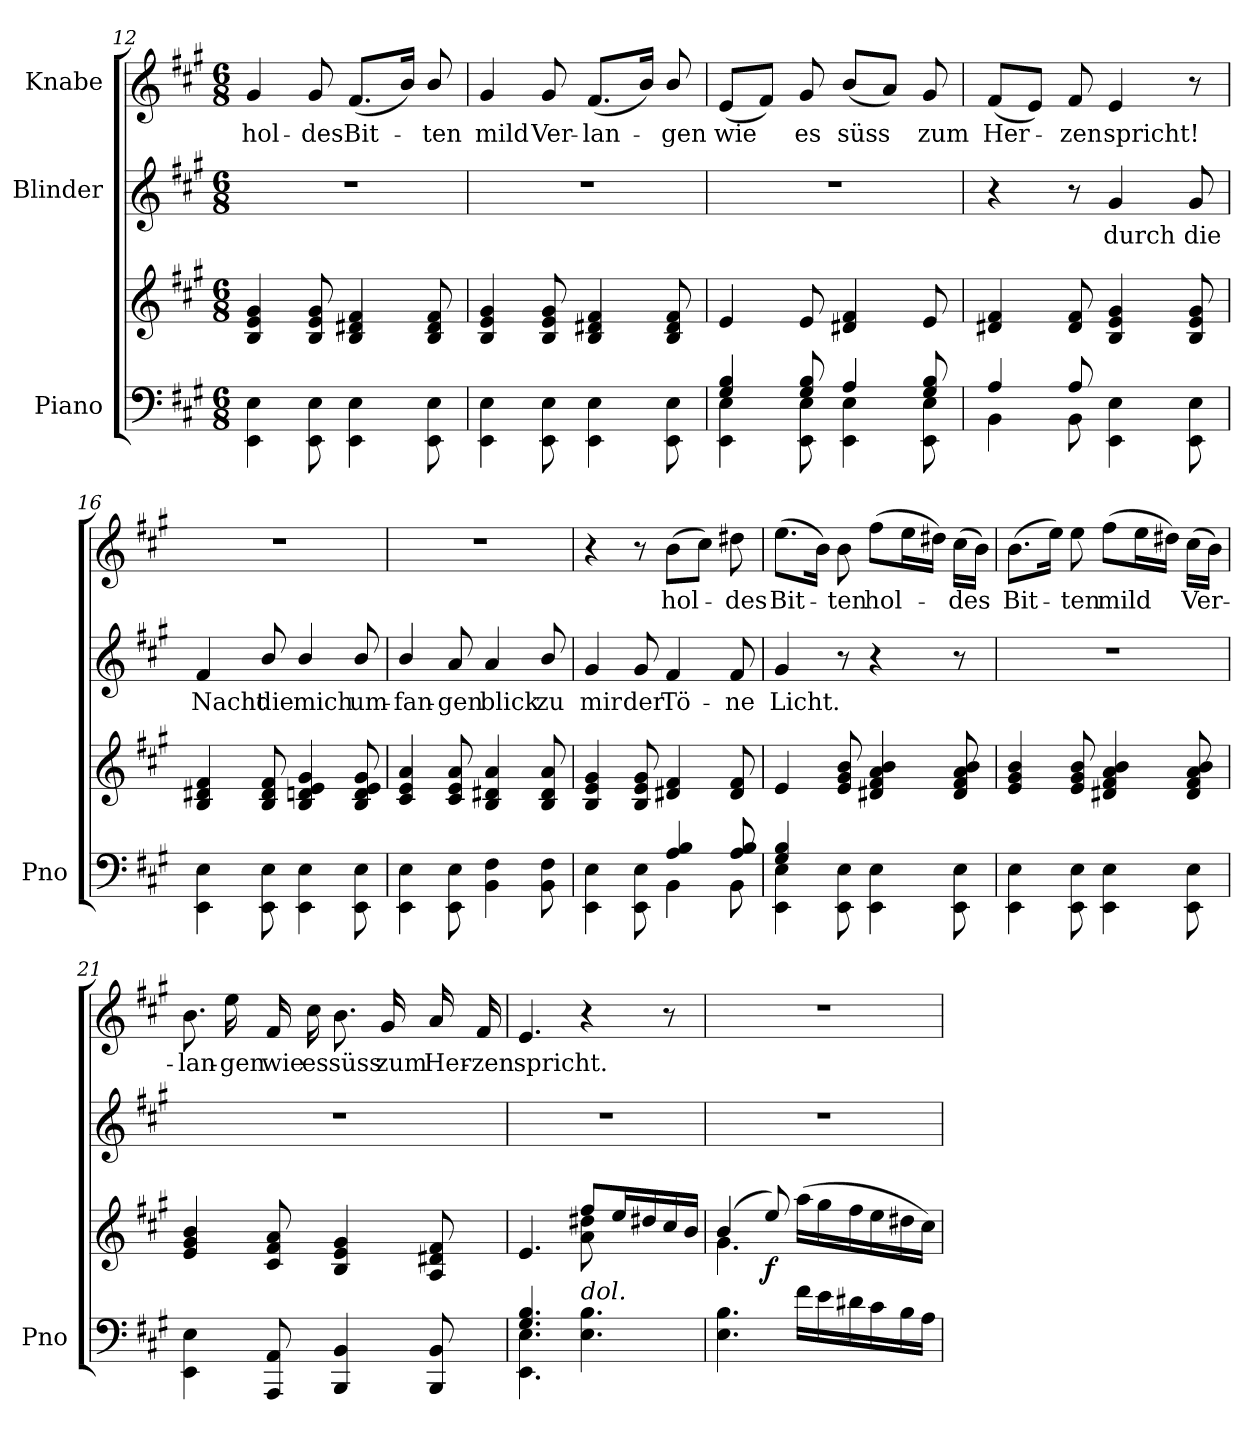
**kern	**kern	**dynam	**kern	**text	**kern	**text
*part3	*part3	*part3	*part2	*part2	*part1	*part1
*staff4	*staff3	*staff3/4	*staff2	*staff2	*staff1	*staff1
*I"Piano	*	*	*I"Blinder	*	*I"Knabe	*
*I'Pno	*	*	*	*	*	*
*clefF4	*clefG2	*	*clefG2	*	*clefG2	*
*k[f#c#g#]	*k[f#c#g#]	*	*k[f#c#g#]	*	*k[f#c#g#]	*
*M6/8	*M6/8	*	*M6/8	*	*M6/8	*
=12	=12	=12	=12	=12	=12	=12
!	!	!	!	!	!	!LO:LY:b
4EE\ 4E\	4B/ 4e/ 4g#/	.	2.r	.	4g#/	hol-
!	!	!	!	!	!	!LO:LY:b
8EE\ 8E\	8B/ 8e/ 8g#/	.	.	.	8g#/	-des
!	!	!	!	!	!	!LO:LY:b
4EE\ 4E\	4B/ 4d#X/ 4f#/	.	.	.	(<8.f#/L	Bit-
.	.	.	.	.	16b/Jk)	.
!	!	!	!	!	!	!LO:LY:b
8EE\ 8E\	8B/ 8d#/ 8f#/	.	.	.	8b/	-ten
!!LO:LB:g=z
=13	=13	=13	=13	=13	=13	=13
!	!	!	!	!	!	!LO:LY:b
4EE\ 4E\	4B/ 4e/ 4g#/	.	2.r	.	4g#/	mild
!	!	!	!	!	!	!LO:LY:b
8EE\ 8E\	8B/ 8e/ 8g#/	.	.	.	8g#/	Ver-
!	!	!	!	!	!	!LO:LY:b
4EE\ 4E\	4B/ 4d#X/ 4f#/	.	.	.	(<8.f#/L	-lan-
.	.	.	.	.	16b/Jk)	.
!	!	!	!	!	!	!LO:LY:b
8EE\ 8E\	8B/ 8d#/ 8f#/	.	.	.	8b/	-gen
=14	=14	=14	=14	=14	=14	=14
*^	*	*	*	*	*	*
!	!	!	!	!	!	!	!LO:LY:b
4EE\ 4E\	4G#/ 4B/	4e/	.	2.r	.	(<8e/L	wie
.	.	.	.	.	.	8f#/J)	.
!	!	!	!	!	!	!	!LO:LY:b
8EE\ 8E\	8G#/ 8B/	8e/	.	.	.	8g#/	es
!	!	!	!	!	!	!	!LO:LY:b
4EE\ 4E\	4A/	4d#X/ 4f#/	.	.	.	(<8b/L	süss
.	.	.	.	.	.	8a/J)	.
!	!	!	!	!	!	!	!LO:LY:b
8EE\ 8E\	8G#/ 8B/	8e/	.	.	.	8g#/	zum
=15	=15	=15	=15	=15	=15	=15	=15
!	!	!	!	!	!	!	!LO:LY:b
4BB\	4A/	4d#X/ 4f#/	.	4r	.	(<8f#/L	Her-
.	.	.	.	.	.	8e/J)	.
!	!	!	!	!	!	!	!LO:LY:b
8BB\	8A/	8d#/ 8f#/	.	8r	.	8f#/	-zen
!	!	!	!	!	!LO:LY:b	!	!LO:LY:b
4EE\ 4E\	8reyy	4B/ 4e/ 4g#/	.	4g#/	durch	4e/	spricht!
.	4reyy	.	.	.	.	.	.
!	!	!	!	!	!LO:LY:b	!	!
8EE\ 8E\	.	8B/ 8e/ 8g#/	.	8g#/	die	8r	.
*v	*v	*	*	*	*	*	*
=16	=16	=16	=16	=16	=16	=16
!	!	!	!	!LO:LY:b	!	!
4EE\ 4E\	4B/ 4d#X/ 4f#/	.	4f#/	Nacht	2.r	.
!	!	!	!	!LO:LY:b	!	!
8EE\ 8E\	8B/ 8d#/ 8f#/	.	8b/	die	.	.
!	!	!	!	!LO:LY:b	!	!
4EE\ 4E\	4B/ 4dn/ 4e/ 4g#/	.	4b/	mich	.	.
!	!	!	!	!LO:LY:b	!	!
8EE\ 8E\	8B/ 8d/ 8e/ 8g#/	.	8b/	um-	.	.
=17	=17	=17	=17	=17	=17	=17
!	!	!	!	!LO:LY:b	!	!
4EE\ 4E\	4c#/ 4e/ 4a/	.	4b/	-fan-	2.r	.
!	!	!	!	!LO:LY:b	!	!
8EE\ 8E\	8c#/ 8e/ 8a/	.	8a/	-gen	.	.
!	!	!	!	!LO:LY:b	!	!
4BB\ 4F#\	4B/ 4d#X/ 4a/	.	4a/	blick	.	.
!	!	!	!	!LO:LY:b	!	!
8BB\ 8F#\	8B/ 8d#/ 8a/	.	8b/	zu	.	.
!!LO:LB:g=z
=18	=18	=18	=18	=18	=18	=18
*^	*	*	*	*	*	*
!	!	!	!	!	!LO:LY:b	!	!
4EE\ 4E\	4.reyy	4B/ 4e/ 4g#/	.	4g#/	mir	4r	.
!	!	!	!	!	!LO:LY:b	!	!
8EE\ 8E\	.	8B/ 8e/ 8g#/	.	8g#/	der	8r	.
!	!	!	!	!	!LO:LY:b	!	!LO:LY:b
4BB\	4A/ 4B/	4d#X/ 4f#/	.	4f#/	Tö-	(>8b\L	hol-
.	.	.	.	.	.	8cc#\J)	.
!	!	!	!	!	!LO:LY:b	!	!LO:LY:b
8BB\	8A/ 8B/	8d#/ 8f#/	.	8f#/	-ne	8dd#X\	-des
=19	=19	=19	=19	=19	=19	=19	=19
!	!	!	!	!	!LO:LY:b	!	!LO:LY:b
4EE\ 4E\	4G#/ 4B/	4e/	.	4g#/	Licht.	(>8.ee\L	Bit-
.	.	.	.	.	.	16b\Jk)	.
!	!	!	!	!	!	!	!LO:LY:b
8EE\ 8E\	2reyy	8e/ 8g#/ 8b/	.	8r	.	8b\	-ten
!	!	!	!	!	!	!	!LO:LY:b
4EE\ 4E\	.	4d#X/ 4f#/ 4a/ 4b/	.	4r	.	(>8ff#\L	hol-
.	.	.	.	.	.	16ee\L	.
.	.	.	.	.	.	16dd#X\JJ)	.
!	!	!	!	!	!	!	!LO:LY:b
8EE\ 8E\	.	8d#/ 8f#/ 8a/ 8b/	.	8r	.	(>16cc#\LL	-des
.	.	.	.	.	.	16b\JJ)	.
*v	*v	*	*	*	*	*	*
=20	=20	=20	=20	=20	=20	=20
!	!	!	!	!	!	!LO:LY:b
4EE\ 4E\	4e/ 4g#/ 4b/	.	2.r	.	(>8.b\L	Bit-
.	.	.	.	.	16ee\Jk)	.
!	!	!	!	!	!	!LO:LY:b
8EE\ 8E\	8e/ 8g#/ 8b/	.	.	.	8ee\	-ten
!	!	!	!	!	!	!LO:LY:b
4EE\ 4E\	4d#X/ 4f#/ 4a/ 4b/	.	.	.	(>8ff#\L	mild
.	.	.	.	.	16ee\L	.
.	.	.	.	.	16dd#X\JJ)	.
!	!	!	!	!	!	!LO:LY:b
8EE\ 8E\	8d#/ 8f#/ 8a/ 8b/	.	.	.	(>16cc#\LL	Ver-
.	.	.	.	.	16b\JJ)	.
=21	=21	=21	=21	=21	=21	=21
!	!	!	!	!	!	!LO:LY:b
4EE\ 4E\	4e/ 4g#/ 4b/	.	2.r	.	8.b\	-lan-
!	!	!	!	!	!	!LO:LY:b
.	.	.	.	.	16ee\	-gen
!	!	!	!	!	!	!LO:LY:b
8AAA/ 8AA/	8c#/ 8f#/ 8a/	.	.	.	16f#/	wie
!	!	!	!	!	!	!LO:LY:b
.	.	.	.	.	16cc#\	es
!	!	!	!	!	!	!LO:LY:b
4BBB/ 4BB/	4B/ 4e/ 4g#/	.	.	.	8.b\	süss
!	!	!	!	!	!	!LO:LY:b
.	.	.	.	.	16g#/	zum
!	!	!	!	!	!	!LO:LY:b
8BBB/ 8BB/	8A/ 8d#X/ 8f#/	.	.	.	16a/	Her-
!	!	!	!	!	!	!LO:LY:b
.	.	.	.	.	16f#/	-zen
!!LO:PB:g=z
=22	=22	=22	=22	=22	=22	=22
*^	*^	*	*	*	*	*
!	!	!	!	!	!	!	!	!LO:LY:b
4.EE\ 4.E\	4.G#/ 4.B/	4.rddyy	4.e/	.	2.r	.	4.e/	spricht.
!LO:TX:a:i:t=dol.	!	!	!	!	!	!	!	!
4.E\ 4.B\	4.ryy	8ff#/L	8a\ 8dd#X\	.	.	.	4r	.
.	.	16ee/L	4rAyy	.	.	.	.	.
.	.	16dd#X/	.	.	.	.	.	.
.	.	16cc#/	.	.	.	.	8r	.
.	.	16b/JJ	.	.	.	.	.	.
*v	*v	*	*	*	*	*	*	*
=23	=23	=23	=23	=23	=23	=23	=23
4.E\ 4.B\	(>4b/	4.g#\	.	2.r	.	2.r	.
!	!	!	!LO:DY:b	!	!	!	!
.	8ee/)	.	f	.	.	.	.
16f#\LL	(>16aa\LL	4reyy	.	.	.	.	.
16e\	16gg#\	.	.	.	.	.	.
16d#X\	16ff#\	.	.	.	.	.	.
16c#\	16ee\	.	.	.	.	.	.
16B\	16dd#X\	8reyy	.	.	.	.	.
16A\JJ	16cc#\JJ)	.	.	.	.	.	.
*	*v	*v	*	*	*	*	*
=	=	=	=	=	=	=
*-	*-	*-	*-	*-	*-	*-
